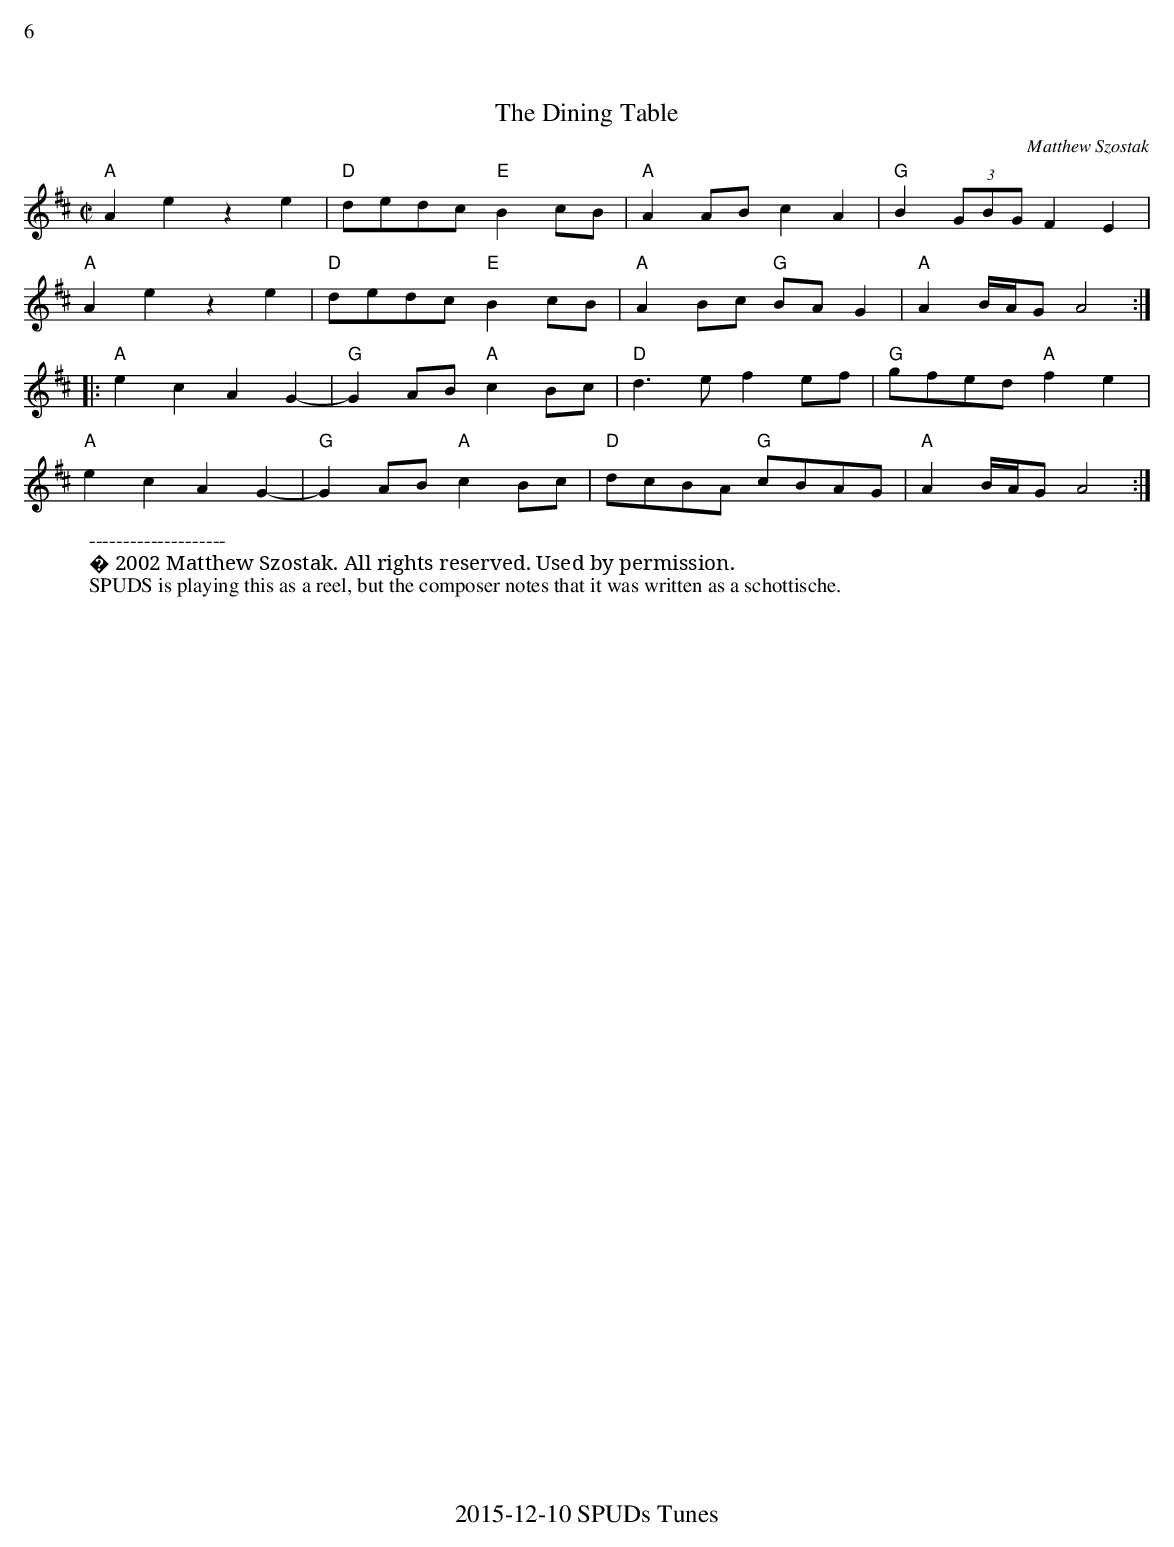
X:1
%%text 6
T:The Dining Table
C:Matthew Szostak
M:C|
L:1/8
K:Amix
"A"A2e2z2e2|"D"dedc "E"B2 cB|"A"A2AB c2A2|"G"B2 (3GBG F2E2|
"A"A2e2z2e2|"D"dedc "E"B2 cB|"A"A2Bc "G"BAG2|"A"A2 B/A/G2/ A4:|
|:"A"e2c2A2G2-|"G"G2AB "A"c2Bc|"D"d2>e2 f2ef|"G"gfed "A"f2e2|
"A"e2c2A2G2-|"G"G2AB "A"c2Bc|"D"dcBA "G"cBAG|"A"A2 B/A/G A4:|
W:--------------------
W: � 2002 Matthew Szostak. All rights reserved. Used by permission.
W:SPUDS is playing this as a reel, but the composer notes that it was written as a schottische.
